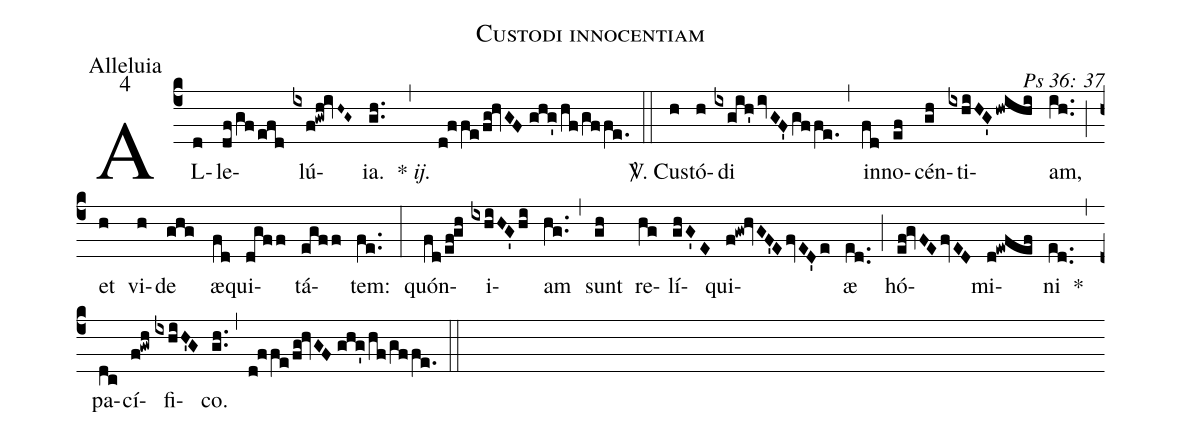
name: Custodi innocentiam;
office-part: Alleluia;
mode: 4;
commentary: Ps 36: 37;
%%
(c4) AL(d)le(df/gf/efd)lú(ixf!gwh!ivH~G~)ia.(gh..) {*}~<i>ij.</i>(,) (d!ffe/fg!hvGF//ghg'/hf/gffe.) (::)
<sp>V/</sp>. Cus(h)tó(h)di(ixgih'ivGF'gffe.) (,) in(fd)no(ef)cén(gh)ti(ixhiHG'hwihi)am,(ih..) (;) et(h) vi(h)de(ghg) æ(fd)qui(dgff)tá(egff)tem:(fe..) (:)
quón(fd/ef!gh)i(ixhiHG'hi)am(hg..) (,) sunt(gh) re(hg)lí(ghG'E)qui(f!gw!hvGF'EfvED'e)æ(ed..) (;) hó(ef!gvFEfvED)mi(d!ewfef)ni(ed..) *(,)
pa(dc)cí(f!gwh)fi(ixhiH'G)co.(gh..) (,) (d!ffe/fg!hvGF//ghg'/hf/gffe.) (::)
